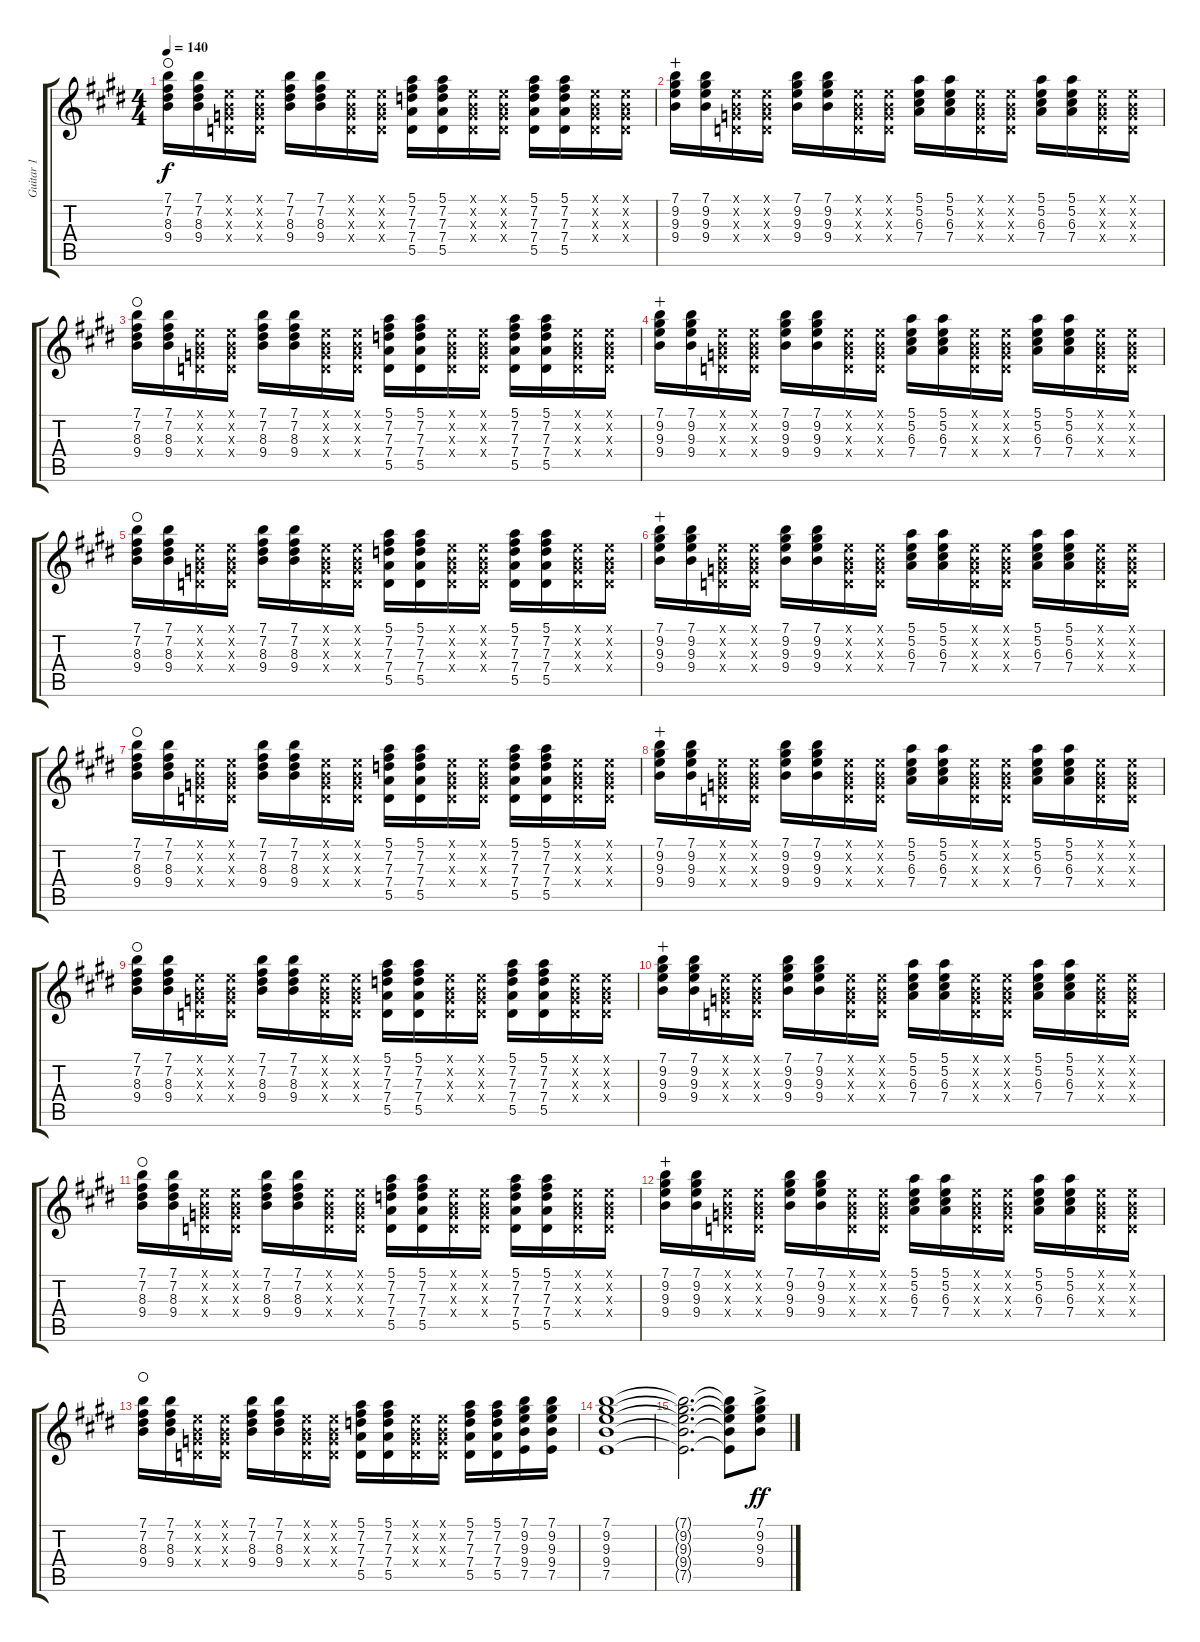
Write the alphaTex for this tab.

\track ("Guitar 1" "Guitar 1") {instrument overdrivenguitar}
\staff {score tabs}
\tuning (E4 B3 G3 D3 A2 E2) {hide}
\ts (4 4)
\tempo 140
\clef g2
\ks e
(7.1 7.2 8.3 9.4).16{dy f waho} (7.1 7.2 8.3 9.4).16 (0.1{x} 0.2{x} 0.3{x} 0.4{x}).16 (0.1{x} 0.2{x} 0.3{x} 0.4{x}).16 (7.1 7.2 8.3 9.4).16 (7.1 7.2 8.3 9.4).16 (0.1{x} 0.2{x} 0.3{x} 0.4{x}).16 (0.1{x} 0.2{x} 0.3{x} 0.4{x}).16 (5.1 7.2 7.3 7.4 5.5).16 (5.1 7.2 7.3 7.4 5.5).16 (0.1{x} 0.2{x} 0.3{x} 0.4{x}).16 (0.1{x} 0.2{x} 0.3{x} 0.4{x}).16 (5.1 7.2 7.3 7.4 5.5).16 (5.1 7.2 7.3 7.4 5.5).16 (0.1{x} 0.2{x} 0.3{x} 0.4{x}).16 (0.1{x} 0.2{x} 0.3{x} 0.4{x}).16 |
(7.1 9.2 9.3 9.4).16{wahc} (7.1 9.2 9.3 9.4).16 (0.1{x} 0.2{x} 0.3{x} 0.4{x}).16 (0.1{x} 0.2{x} 0.3{x} 0.4{x}).16 (7.1 9.2 9.3 9.4).16 (7.1 9.2 9.3 9.4).16 (0.1{x} 0.2{x} 0.3{x} 0.4{x}).16 (0.1{x} 0.2{x} 0.3{x} 0.4{x}).16 (5.1 5.2 6.3 7.4).16 (5.1 5.2 6.3 7.4).16 (0.1{x} 0.2{x} 0.3{x} 0.4{x}).16 (0.1{x} 0.2{x} 0.3{x} 0.4{x}).16 (5.1 5.2 6.3 7.4).16 (5.1 5.2 6.3 7.4).16 (0.1{x} 0.2{x} 0.3{x} 0.4{x}).16 (0.1{x} 0.2{x} 0.3{x} 0.4{x}).16 |
(7.1 7.2 8.3 9.4).16{waho} (7.1 7.2 8.3 9.4).16 (0.1{x} 0.2{x} 0.3{x} 0.4{x}).16 (0.1{x} 0.2{x} 0.3{x} 0.4{x}).16 (7.1 7.2 8.3 9.4).16 (7.1 7.2 8.3 9.4).16 (0.1{x} 0.2{x} 0.3{x} 0.4{x}).16 (0.1{x} 0.2{x} 0.3{x} 0.4{x}).16 (5.1 7.2 7.3 7.4 5.5).16 (5.1 7.2 7.3 7.4 5.5).16 (0.1{x} 0.2{x} 0.3{x} 0.4{x}).16 (0.1{x} 0.2{x} 0.3{x} 0.4{x}).16 (5.1 7.2 7.3 7.4 5.5).16 (5.1 7.2 7.3 7.4 5.5).16 (0.1{x} 0.2{x} 0.3{x} 0.4{x}).16 (0.1{x} 0.2{x} 0.3{x} 0.4{x}).16 |
(7.1 9.2 9.3 9.4).16{wahc} (7.1 9.2 9.3 9.4).16 (0.1{x} 0.2{x} 0.3{x} 0.4{x}).16 (0.1{x} 0.2{x} 0.3{x} 0.4{x}).16 (7.1 9.2 9.3 9.4).16 (7.1 9.2 9.3 9.4).16 (0.1{x} 0.2{x} 0.3{x} 0.4{x}).16 (0.1{x} 0.2{x} 0.3{x} 0.4{x}).16 (5.1 5.2 6.3 7.4).16 (5.1 5.2 6.3 7.4).16 (0.1{x} 0.2{x} 0.3{x} 0.4{x}).16 (0.1{x} 0.2{x} 0.3{x} 0.4{x}).16 (5.1 5.2 6.3 7.4).16 (5.1 5.2 6.3 7.4).16 (0.1{x} 0.2{x} 0.3{x} 0.4{x}).16 (0.1{x} 0.2{x} 0.3{x} 0.4{x}).16 |
(7.1 7.2 8.3 9.4).16{waho} (7.1 7.2 8.3 9.4).16 (0.1{x} 0.2{x} 0.3{x} 0.4{x}).16 (0.1{x} 0.2{x} 0.3{x} 0.4{x}).16 (7.1 7.2 8.3 9.4).16 (7.1 7.2 8.3 9.4).16 (0.1{x} 0.2{x} 0.3{x} 0.4{x}).16 (0.1{x} 0.2{x} 0.3{x} 0.4{x}).16 (5.1 7.2 7.3 7.4 5.5).16 (5.1 7.2 7.3 7.4 5.5).16 (0.1{x} 0.2{x} 0.3{x} 0.4{x}).16 (0.1{x} 0.2{x} 0.3{x} 0.4{x}).16 (5.1 7.2 7.3 7.4 5.5).16 (5.1 7.2 7.3 7.4 5.5).16 (0.1{x} 0.2{x} 0.3{x} 0.4{x}).16 (0.1{x} 0.2{x} 0.3{x} 0.4{x}).16 |
(7.1 9.2 9.3 9.4).16{wahc} (7.1 9.2 9.3 9.4).16 (0.1{x} 0.2{x} 0.3{x} 0.4{x}).16 (0.1{x} 0.2{x} 0.3{x} 0.4{x}).16 (7.1 9.2 9.3 9.4).16 (7.1 9.2 9.3 9.4).16 (0.1{x} 0.2{x} 0.3{x} 0.4{x}).16 (0.1{x} 0.2{x} 0.3{x} 0.4{x}).16 (5.1 5.2 6.3 7.4).16 (5.1 5.2 6.3 7.4).16 (0.1{x} 0.2{x} 0.3{x} 0.4{x}).16 (0.1{x} 0.2{x} 0.3{x} 0.4{x}).16 (5.1 5.2 6.3 7.4).16 (5.1 5.2 6.3 7.4).16 (0.1{x} 0.2{x} 0.3{x} 0.4{x}).16 (0.1{x} 0.2{x} 0.3{x} 0.4{x}).16 |
(7.1 7.2 8.3 9.4).16{waho} (7.1 7.2 8.3 9.4).16 (0.1{x} 0.2{x} 0.3{x} 0.4{x}).16 (0.1{x} 0.2{x} 0.3{x} 0.4{x}).16 (7.1 7.2 8.3 9.4).16 (7.1 7.2 8.3 9.4).16 (0.1{x} 0.2{x} 0.3{x} 0.4{x}).16 (0.1{x} 0.2{x} 0.3{x} 0.4{x}).16 (5.1 7.2 7.3 7.4 5.5).16 (5.1 7.2 7.3 7.4 5.5).16 (0.1{x} 0.2{x} 0.3{x} 0.4{x}).16 (0.1{x} 0.2{x} 0.3{x} 0.4{x}).16 (5.1 7.2 7.3 7.4 5.5).16 (5.1 7.2 7.3 7.4 5.5).16 (0.1{x} 0.2{x} 0.3{x} 0.4{x}).16 (0.1{x} 0.2{x} 0.3{x} 0.4{x}).16 |
(7.1 9.2 9.3 9.4).16{wahc} (7.1 9.2 9.3 9.4).16 (0.1{x} 0.2{x} 0.3{x} 0.4{x}).16 (0.1{x} 0.2{x} 0.3{x} 0.4{x}).16 (7.1 9.2 9.3 9.4).16 (7.1 9.2 9.3 9.4).16 (0.1{x} 0.2{x} 0.3{x} 0.4{x}).16 (0.1{x} 0.2{x} 0.3{x} 0.4{x}).16 (5.1 5.2 6.3 7.4).16 (5.1 5.2 6.3 7.4).16 (0.1{x} 0.2{x} 0.3{x} 0.4{x}).16 (0.1{x} 0.2{x} 0.3{x} 0.4{x}).16 (5.1 5.2 6.3 7.4).16 (5.1 5.2 6.3 7.4).16 (0.1{x} 0.2{x} 0.3{x} 0.4{x}).16 (0.1{x} 0.2{x} 0.3{x} 0.4{x}).16 |
(7.1 7.2 8.3 9.4).16{waho} (7.1 7.2 8.3 9.4).16 (0.1{x} 0.2{x} 0.3{x} 0.4{x}).16 (0.1{x} 0.2{x} 0.3{x} 0.4{x}).16 (7.1 7.2 8.3 9.4).16 (7.1 7.2 8.3 9.4).16 (0.1{x} 0.2{x} 0.3{x} 0.4{x}).16 (0.1{x} 0.2{x} 0.3{x} 0.4{x}).16 (5.1 7.2 7.3 7.4 5.5).16 (5.1 7.2 7.3 7.4 5.5).16 (0.1{x} 0.2{x} 0.3{x} 0.4{x}).16 (0.1{x} 0.2{x} 0.3{x} 0.4{x}).16 (5.1 7.2 7.3 7.4 5.5).16 (5.1 7.2 7.3 7.4 5.5).16 (0.1{x} 0.2{x} 0.3{x} 0.4{x}).16 (0.1{x} 0.2{x} 0.3{x} 0.4{x}).16 |
(7.1 9.2 9.3 9.4).16{wahc} (7.1 9.2 9.3 9.4).16 (0.1{x} 0.2{x} 0.3{x} 0.4{x}).16 (0.1{x} 0.2{x} 0.3{x} 0.4{x}).16 (7.1 9.2 9.3 9.4).16 (7.1 9.2 9.3 9.4).16 (0.1{x} 0.2{x} 0.3{x} 0.4{x}).16 (0.1{x} 0.2{x} 0.3{x} 0.4{x}).16 (5.1 5.2 6.3 7.4).16 (5.1 5.2 6.3 7.4).16 (0.1{x} 0.2{x} 0.3{x} 0.4{x}).16 (0.1{x} 0.2{x} 0.3{x} 0.4{x}).16 (5.1 5.2 6.3 7.4).16 (5.1 5.2 6.3 7.4).16 (0.1{x} 0.2{x} 0.3{x} 0.4{x}).16 (0.1{x} 0.2{x} 0.3{x} 0.4{x}).16 |
(7.1 7.2 8.3 9.4).16{waho} (7.1 7.2 8.3 9.4).16 (0.1{x} 0.2{x} 0.3{x} 0.4{x}).16 (0.1{x} 0.2{x} 0.3{x} 0.4{x}).16 (7.1 7.2 8.3 9.4).16 (7.1 7.2 8.3 9.4).16 (0.1{x} 0.2{x} 0.3{x} 0.4{x}).16 (0.1{x} 0.2{x} 0.3{x} 0.4{x}).16 (5.1 7.2 7.3 7.4 5.5).16 (5.1 7.2 7.3 7.4 5.5).16 (0.1{x} 0.2{x} 0.3{x} 0.4{x}).16 (0.1{x} 0.2{x} 0.3{x} 0.4{x}).16 (5.1 7.2 7.3 7.4 5.5).16 (5.1 7.2 7.3 7.4 5.5).16 (0.1{x} 0.2{x} 0.3{x} 0.4{x}).16 (0.1{x} 0.2{x} 0.3{x} 0.4{x}).16 |
(7.1 9.2 9.3 9.4).16{wahc} (7.1 9.2 9.3 9.4).16 (0.1{x} 0.2{x} 0.3{x} 0.4{x}).16 (0.1{x} 0.2{x} 0.3{x} 0.4{x}).16 (7.1 9.2 9.3 9.4).16 (7.1 9.2 9.3 9.4).16 (0.1{x} 0.2{x} 0.3{x} 0.4{x}).16 (0.1{x} 0.2{x} 0.3{x} 0.4{x}).16 (5.1 5.2 6.3 7.4).16 (5.1 5.2 6.3 7.4).16 (0.1{x} 0.2{x} 0.3{x} 0.4{x}).16 (0.1{x} 0.2{x} 0.3{x} 0.4{x}).16 (5.1 5.2 6.3 7.4).16 (5.1 5.2 6.3 7.4).16 (0.1{x} 0.2{x} 0.3{x} 0.4{x}).16 (0.1{x} 0.2{x} 0.3{x} 0.4{x}).16 |
(7.1 7.2 8.3 9.4).16{waho} (7.1 7.2 8.3 9.4).16 (0.1{x} 0.2{x} 0.3{x} 0.4{x}).16 (0.1{x} 0.2{x} 0.3{x} 0.4{x}).16 (7.1 7.2 8.3 9.4).16 (7.1 7.2 8.3 9.4).16 (0.1{x} 0.2{x} 0.3{x} 0.4{x}).16 (0.1{x} 0.2{x} 0.3{x} 0.4{x}).16 (5.1 7.2 7.3 7.4 5.5).16 (5.1 7.2 7.3 7.4 5.5).16 (0.1{x} 0.2{x} 0.3{x} 0.4{x}).16 (0.1{x} 0.2{x} 0.3{x} 0.4{x}).16 (5.1 7.2 7.3 7.4 5.5).16 (5.1 7.2 7.3 7.4 5.5).16 (7.1 9.2 9.3 9.4 7.5).16 (7.1 9.2 9.3 9.4 7.5).16 |
(7.1 9.2 9.3 9.4 7.5).1 |
(7.1{t} 9.2{t} 9.3{t} 9.4{t} 7.5{t}).2{d} (7.1{t} 9.2{t} 9.3{t} 9.4{t} 7.5{t}).8 (7.1{ac} 9.2{ac} 9.3{ac} 9.4{ac}).8{dy ff}
